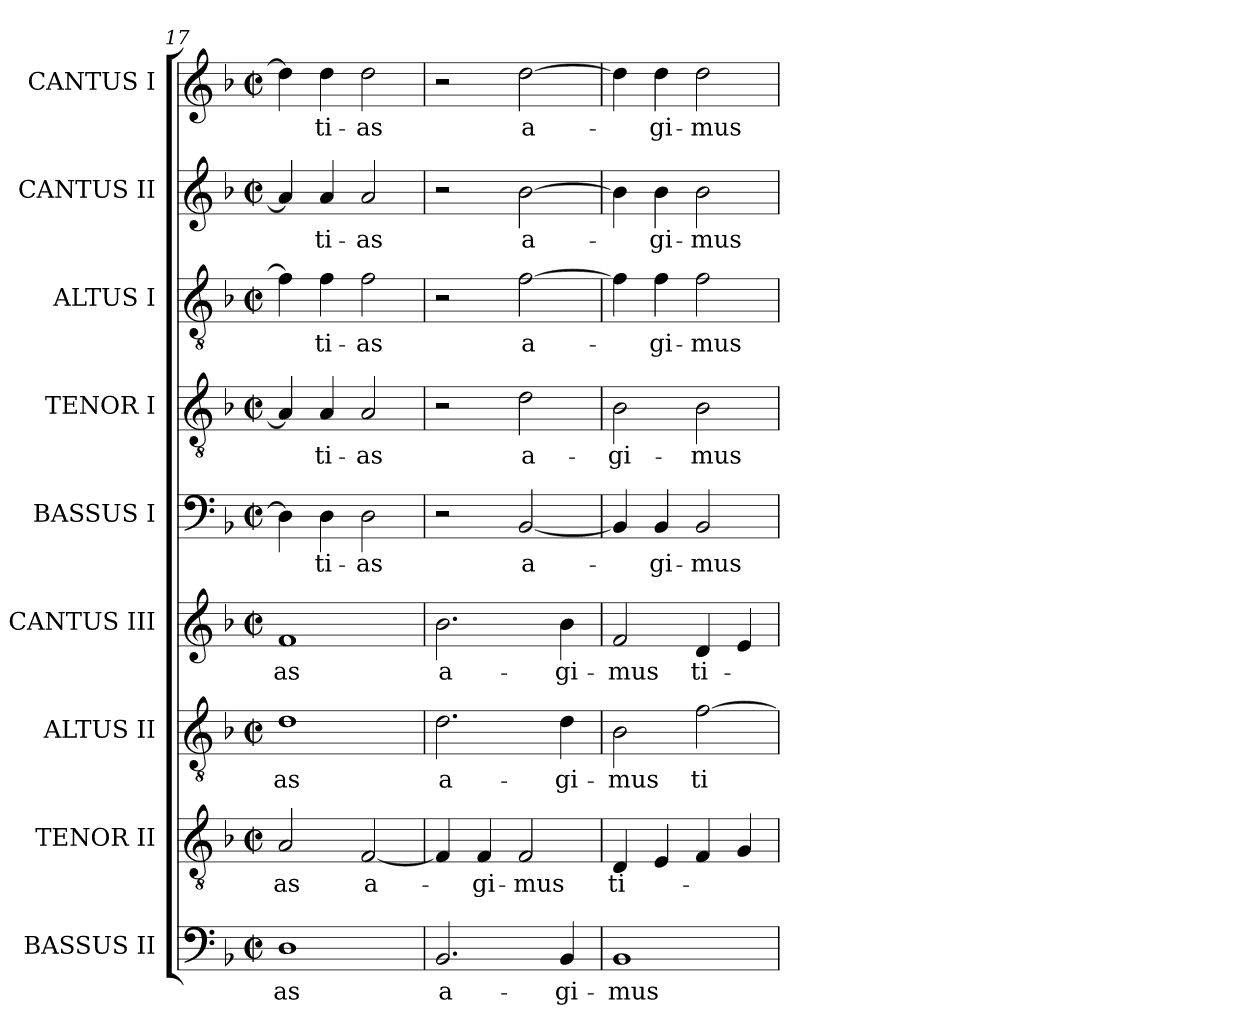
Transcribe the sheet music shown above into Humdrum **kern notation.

**kern	**text	**kern	**text	**kern	**text	**kern	**text	**kern	**text	**kern	**text	**kern	**text	**kern	**text	**kern	**text
*part9	*part9	*part8	*part8	*part7	*part7	*part6	*part6	*part5	*part5	*part4	*part4	*part3	*part3	*part2	*part2	*part1	*part1
*staff9	*staff9	*staff8	*staff8	*staff7	*staff7	*staff6	*staff6	*staff5	*staff5	*staff4	*staff4	*staff3	*staff3	*staff2	*staff2	*staff1	*staff1
*I"BASSUS II	*	*I"TENOR II	*	*I"ALTUS II	*	*I"CANTUS III	*	*I"BASSUS I	*	*I"TENOR I	*	*I"ALTUS I	*	*I"CANTUS II	*	*I"CANTUS I	*
*I'B. II	*	*I'T. II	*	*I'A. II	*	*I'C. III	*	*I'B. I	*	*I'T. I	*	*I'A. I	*	*I'C. II	*	*I'C. I	*
*clefF4	*	*clefGv2	*	*clefGv2	*	*clefG2	*	*clefF4	*	*clefGv2	*	*clefGv2	*	*clefG2	*	*clefG2	*
*	*	*ITrd7c12	*	*ITrd7c12	*	*	*	*	*	*ITrd7c12	*	*ITrd7c12	*	*	*	*	*
*k[b-]	*	*k[b-]	*	*k[b-]	*	*k[b-]	*	*k[b-]	*	*k[b-]	*	*k[b-]	*	*k[b-]	*	*k[b-]	*
*F:	*	*F:	*	*F:	*	*F:	*	*F:	*	*F:	*	*F:	*	*F:	*	*F:	*
*M2/2	*	*M2/2	*	*M2/2	*	*M2/2	*	*M2/2	*	*M2/2	*	*M2/2	*	*M2/2	*	*M2/2	*
*met(c|)	*	*met(c|)	*	*met(c|)	*	*met(c|)	*	*met(c|)	*	*met(c|)	*	*met(c|)	*	*met(c|)	*	*met(c|)	*
=17	=17	=17	=17	=17	=17	=17	=17	=17	=17	=17	=17	=17	=17	=17	=17	=17	=17
!	!LO:LY:b:color=#000000	!	!	!	!	!	!	!	!	!	!	!	!	!	!	!	!
!	!	!	!LO:LY:b:color=#000000	!	!	!	!	!	!	!	!	!	!	!	!	!	!
!	!	!	!	!	!LO:LY:b:color=#000000	!	!	!	!	!	!	!	!	!	!	!	!
!	!	!	!	!	!	!	!LO:LY:b:color=#000000	!	!	!	!	!	!	!	!	!	!
1Di	-as	2AAi/	-as	1Di	-as	1fi	-as	4Di\]	.	4AAi/]	.	4Fi\]	.	4ai/]	.	4ddi\]	.
!	!	!	!	!	!	!	!	!	!LO:LY:b:color=#000000	!	!	!	!	!	!	!	!
!	!	!	!	!	!	!	!	!	!	!	!LO:LY:b:color=#000000	!	!	!	!	!	!
!	!	!	!	!	!	!	!	!	!	!	!	!	!LO:LY:b:color=#000000	!	!	!	!
!	!	!	!	!	!	!	!	!	!	!	!	!	!	!	!LO:LY:b:color=#000000	!	!
!	!	!	!	!	!	!	!	!	!	!	!	!	!	!	!	!	!LO:LY:b:color=#000000
.	.	.	.	.	.	.	.	4Di\	-ti-	4AAi/	-ti-	4Fi\	-ti-	4ai/	-ti-	4ddi\	-ti-
!	!	!	!LO:LY:b:color=#000000	!	!	!	!	!	!	!	!	!	!	!	!	!	!
!	!	!	!	!	!	!	!	!	!LO:LY:b:color=#000000	!	!	!	!	!	!	!	!
!	!	!	!	!	!	!	!	!	!	!	!LO:LY:b:color=#000000	!	!	!	!	!	!
!	!	!	!	!	!	!	!	!	!	!	!	!	!LO:LY:b:color=#000000	!	!	!	!
!	!	!	!	!	!	!	!	!	!	!	!	!	!	!	!LO:LY:b:color=#000000	!	!
!	!	!	!	!	!	!	!	!	!	!	!	!	!	!	!	!	!LO:LY:b:color=#000000
.	.	[<2FFi/	a-	.	.	.	.	2Di\	-as	2AAi/	-as	2Fi\	-as	2ai/	-as	2ddi\	-as
=18	=18	=18	=18	=18	=18	=18	=18	=18	=18	=18	=18	=18	=18	=18	=18	=18	=18
!	!LO:LY:b:color=#000000	!	!	!	!	!	!	!	!	!	!	!	!	!	!	!	!
!	!	!	!	!	!LO:LY:b:color=#000000	!	!	!	!	!	!	!	!	!	!	!	!
!	!	!	!	!	!	!	!LO:LY:b:color=#000000	!	!	!	!	!	!	!	!	!	!
2.BB-i/	a-	4FFi/]	.	2.Di\	a-	2.b-i\	a-	2r	.	2r	.	2r	.	2r	.	2r	.
!	!	!	!LO:LY:b:color=#000000	!	!	!	!	!	!	!	!	!	!	!	!	!	!
.	.	4FFi/	-gi-	.	.	.	.	.	.	.	.	.	.	.	.	.	.
!	!	!	!LO:LY:b:color=#000000	!	!	!	!	!	!	!	!	!	!	!	!	!	!
!	!	!	!	!	!	!	!	!	!LO:LY:b:color=#000000	!	!	!	!	!	!	!	!
!	!	!	!	!	!	!	!	!	!	!	!LO:LY:b:color=#000000	!	!	!	!	!	!
!	!	!	!	!	!	!	!	!	!	!	!	!	!LO:LY:b:color=#000000	!	!	!	!
!	!	!	!	!	!	!	!	!	!	!	!	!	!	!	!LO:LY:b:color=#000000	!	!
!	!	!	!	!	!	!	!	!	!	!	!	!	!	!	!	!	!LO:LY:b:color=#000000
.	.	2FFi/	-mus	.	.	.	.	[<2BB-i/	a-	2Di\	a-	[>2Fi\	a-	[>2b-i\	a-	[>2ddi\	a-
!	!LO:LY:b:color=#000000	!	!	!	!	!	!	!	!	!	!	!	!	!	!	!	!
!	!	!	!	!	!LO:LY:b:color=#000000	!	!	!	!	!	!	!	!	!	!	!	!
!	!	!	!	!	!	!	!LO:LY:b:color=#000000	!	!	!	!	!	!	!	!	!	!
4BB-i/	-gi-	.	.	4Di\	-gi-	4b-i\	-gi-	.	.	.	.	.	.	.	.	.	.
=19	=19	=19	=19	=19	=19	=19	=19	=19	=19	=19	=19	=19	=19	=19	=19	=19	=19
!	!LO:LY:b:color=#000000	!	!	!	!	!	!	!	!	!	!	!	!	!	!	!	!
!	!	!	!LO:LY:b:color=#000000	!	!	!	!	!	!	!	!	!	!	!	!	!	!
!	!	!	!	!	!LO:LY:b:color=#000000	!	!	!	!	!	!	!	!	!	!	!	!
!	!	!	!	!	!	!	!LO:LY:b:color=#000000	!	!	!	!	!	!	!	!	!	!
!	!	!	!	!	!	!	!	!	!	!	!LO:LY:b:color=#000000	!	!	!	!	!	!
1BB-i	-mus	4DDi/	ti-	2BB-i\	-mus	2fi/	-mus	4BB-i/]	.	2BB-i\	-gi-	4Fi\]	.	4b-i\]	.	4ddi\]	.
!	!	!	!	!	!	!	!	!	!LO:LY:b:color=#000000	!	!	!	!	!	!	!	!
!	!	!	!	!	!	!	!	!	!	!	!	!	!LO:LY:b:color=#000000	!	!	!	!
!	!	!	!	!	!	!	!	!	!	!	!	!	!	!	!LO:LY:b:color=#000000	!	!
!	!	!	!	!	!	!	!	!	!	!	!	!	!	!	!	!	!LO:LY:b:color=#000000
.	.	4EEi/	.	.	.	.	.	4BB-i/	-gi-	.	.	4Fi\	-gi-	4b-i\	-gi-	4ddi\	-gi-
!	!	!	!	!	!LO:LY:b:color=#000000	!	!	!	!	!	!	!	!	!	!	!	!
!	!	!	!	!	!	!	!LO:LY:b:color=#000000	!	!	!	!	!	!	!	!	!	!
!	!	!	!	!	!	!	!	!	!LO:LY:b:color=#000000	!	!	!	!	!	!	!	!
!	!	!	!	!	!	!	!	!	!	!	!LO:LY:b:color=#000000	!	!	!	!	!	!
!	!	!	!	!	!	!	!	!	!	!	!	!	!LO:LY:b:color=#000000	!	!	!	!
!	!	!	!	!	!	!	!	!	!	!	!	!	!	!	!LO:LY:b:color=#000000	!	!
!	!	!	!	!	!	!	!	!	!	!	!	!	!	!	!	!	!LO:LY:b:color=#000000
.	.	4FFi/	.	[>2Fi\	ti-	4di/	ti-	2BB-i/	-mus	2BB-i\	-mus	2Fi\	-mus	2b-i\	-mus	2ddi\	-mus
.	.	4GGi/	.	.	.	4ei/	.	.	.	.	.	.	.	.	.	.	.
=	=	=	=	=	=	=	=	=	=	=	=	=	=	=	=	=	=
*-	*-	*-	*-	*-	*-	*-	*-	*-	*-	*-	*-	*-	*-	*-	*-	*-	*-
